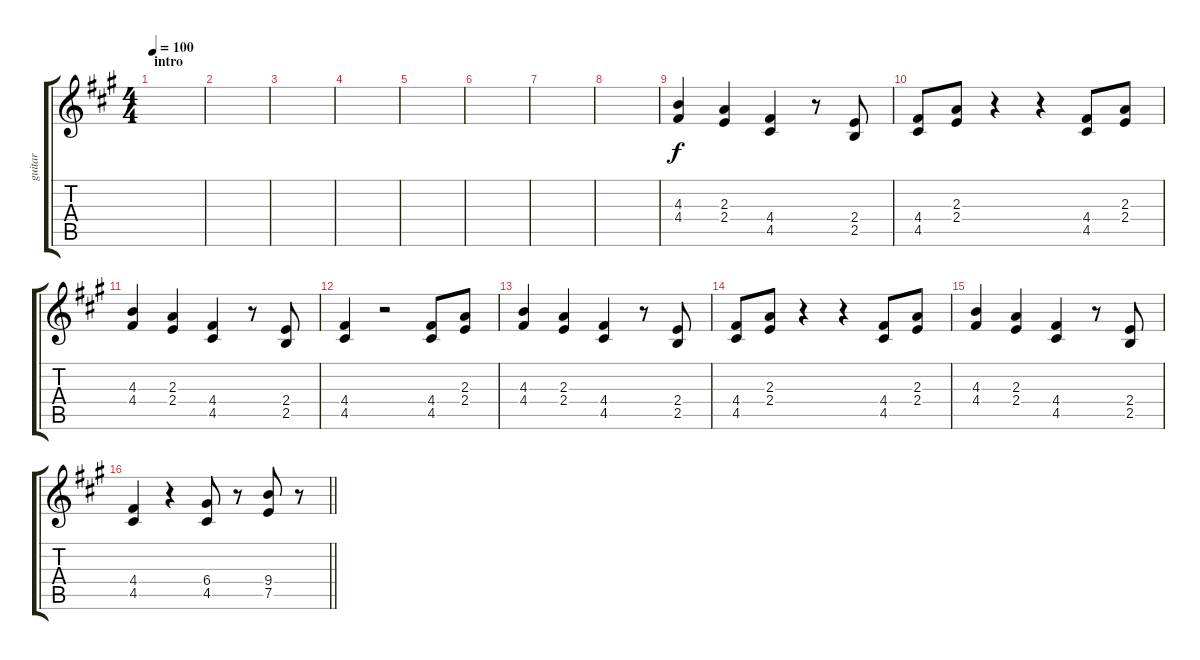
\track ("guitar" "guitar") {instrument distortionguitar}
\staff {score tabs}
\tuning (E4 B3 G3 D3 A2 E2) {hide}
\ts (4 4)
\section ("" "intro")
\tempo 100
\clef g2
\ks a
|
|
|
|
|
|
|
|
(4.3 4.4).4 (2.3 2.4).4 (4.4 4.5).4 r.8 (2.4 2.5).8 |
(4.4 4.5).8 (2.3 2.4).8 r.4 r.4 (4.4 4.5).8 (2.3 2.4).8 |
(4.3 4.4).4 (2.3 2.4).4 (4.4 4.5).4 r.8 (2.4 2.5).8 |
(4.4 4.5).4 r.2 (4.4 4.5).8 (2.3 2.4).8 |
(4.3 4.4).4 (2.3 2.4).4 (4.4 4.5).4 r.8 (2.4 2.5).8 |
(4.4 4.5).8 (2.3 2.4).8 r.4 r.4 (4.4 4.5).8 (2.3 2.4).8 |
(4.3 4.4).4 (2.3 2.4).4 (4.4 4.5).4 r.8 (2.4 2.5).8 |
\barLineRight lightlight
(4.4 4.5).4 r.4 (6.4 4.5).8 r.8 (9.4 7.5).8 r.8
